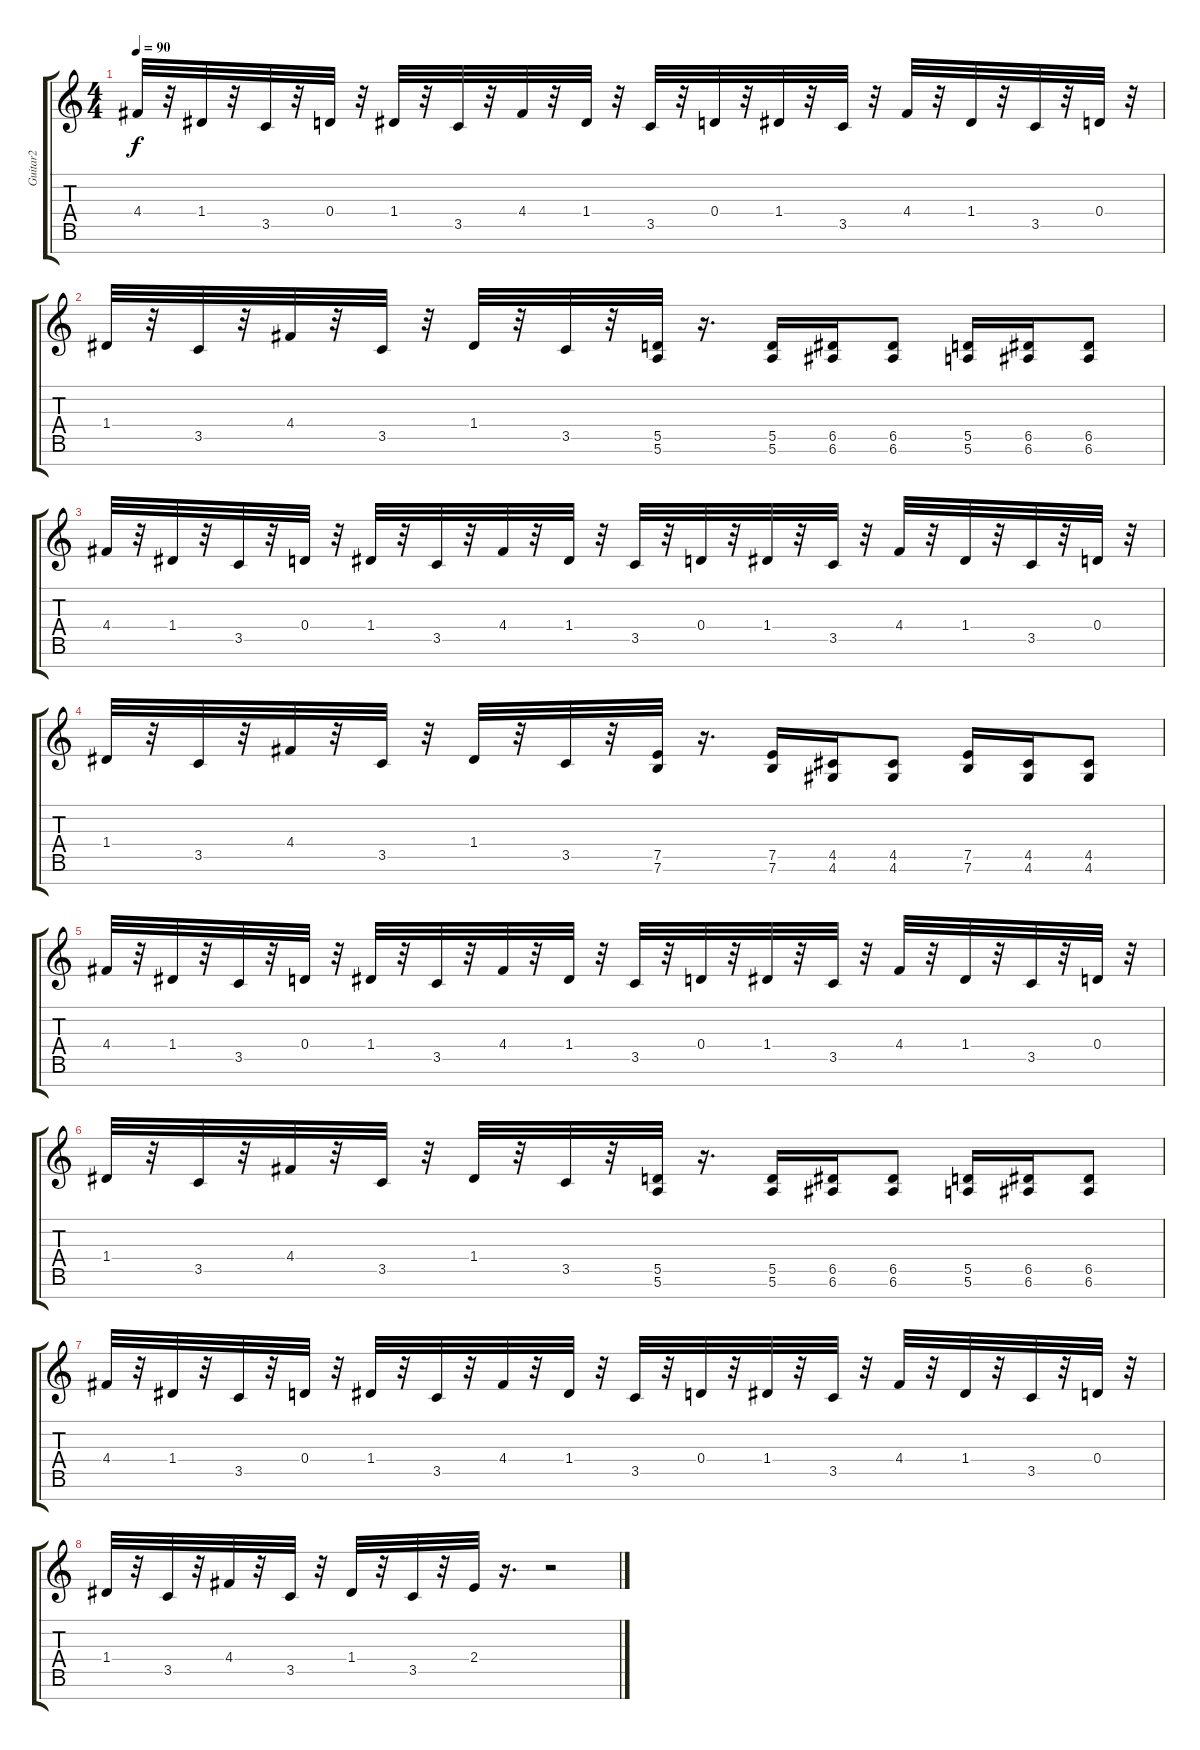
\track ("Guitar2" "Guitar2") {instrument distortionguitar}
\staff {score tabs}
\tuning (E4 B3 G3 D3 A2 E2 B1) {hide}
\ts (4 4)
\tempo 90
\clef g2
\ks c
4.4.32{dy f instrument distortionguitar} r.32 1.4.32 r.32 3.5.32 r.32 0.4.32 r.32 1.4.32 r.32 3.5.32 r.32 4.4.32 r.32 1.4.32 r.32 3.5.32 r.32 0.4.32 r.32 1.4.32 r.32 3.5.32 r.32 4.4.32 r.32 1.4.32 r.32 3.5.32 r.32 0.4.32 r.32 |
1.4.32 r.32 3.5.32 r.32 4.4.32 r.32 3.5.32 r.32 1.4.32 r.32 3.5.32 r.32 (5.5 5.6).32 r.16{d} (5.5 5.6).16 (6.5 6.6).16 (6.5 6.6).8 (5.5 5.6).16 (6.5 6.6).16 (6.5 6.6).8 |
4.4.32 r.32 1.4.32 r.32 3.5.32 r.32 0.4.32 r.32 1.4.32 r.32 3.5.32 r.32 4.4.32 r.32 1.4.32 r.32 3.5.32 r.32 0.4.32 r.32 1.4.32 r.32 3.5.32 r.32 4.4.32 r.32 1.4.32 r.32 3.5.32 r.32 0.4.32 r.32 |
1.4.32 r.32 3.5.32 r.32 4.4.32 r.32 3.5.32 r.32 1.4.32 r.32 3.5.32 r.32 (7.5 7.6).32 r.16{d} (7.5 7.6).16 (4.5 4.6).16 (4.5 4.6).8 (7.5 7.6).16 (4.5 4.6).16 (4.5 4.6).8 |
4.4.32 r.32 1.4.32 r.32 3.5.32 r.32 0.4.32 r.32 1.4.32 r.32 3.5.32 r.32 4.4.32 r.32 1.4.32 r.32 3.5.32 r.32 0.4.32 r.32 1.4.32 r.32 3.5.32 r.32 4.4.32 r.32 1.4.32 r.32 3.5.32 r.32 0.4.32 r.32 |
1.4.32 r.32 3.5.32 r.32 4.4.32 r.32 3.5.32 r.32 1.4.32 r.32 3.5.32 r.32 (5.5 5.6).32 r.16{d} (5.5 5.6).16 (6.5 6.6).16 (6.5 6.6).8 (5.5 5.6).16 (6.5 6.6).16 (6.5 6.6).8 |
4.4.32 r.32 1.4.32 r.32 3.5.32 r.32 0.4.32 r.32 1.4.32 r.32 3.5.32 r.32 4.4.32 r.32 1.4.32 r.32 3.5.32 r.32 0.4.32 r.32 1.4.32 r.32 3.5.32 r.32 4.4.32 r.32 1.4.32 r.32 3.5.32 r.32 0.4.32 r.32 |
1.4.32 r.32 3.5.32 r.32 4.4.32 r.32 3.5.32 r.32 1.4.32 r.32 3.5.32 r.32 2.4.32 r.16{d} r.2
